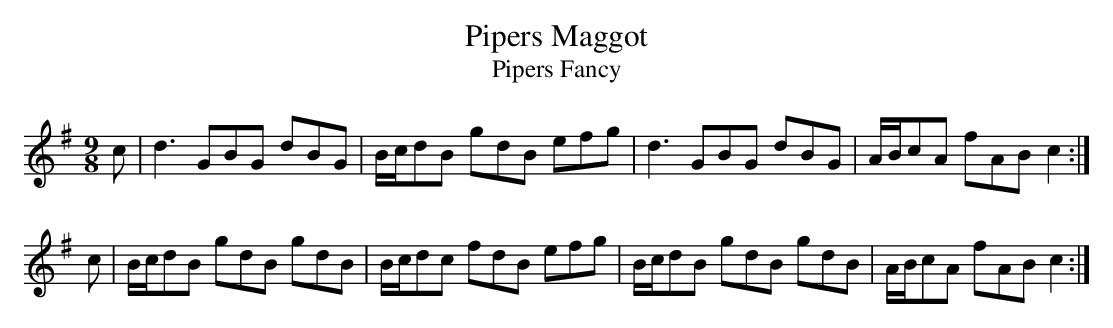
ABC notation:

X:1
T:Pipers Maggot
T:Pipers Fancy
M:9/8
L:1/8
K:G
c |\
d3 GBG dBG | B/c/dB gdB efg |\
d3 GBG dBG | A/B/cA fAB c2 :|
c |\
B/c/dB gdB gdB | B/c/dc fdB efg |\
B/c/dB gdB gdB | A/B/cA fAB c2 :|
